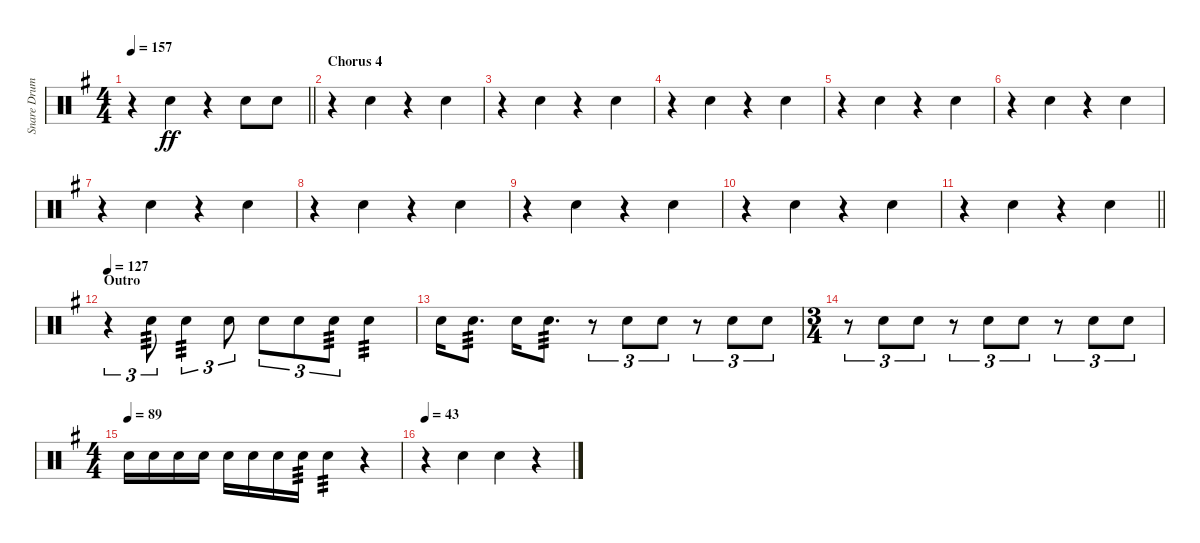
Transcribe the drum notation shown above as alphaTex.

\track ("Snare Drum" "Snare Drum") {instrument percussion}
\staff {score}
\articulation defaults
\ts (4 4)
\tempo 157
\clef neutral
\barLineRight lightlight
\ks g
r.4{dy ff} "Electric Snare (hit)".4 r.4 "Electric Snare (hit)".8 "Electric Snare (hit)".8 |
\section ("" "Chorus 4")
r.4 "Electric Snare (hit)".4 r.4 "Electric Snare (hit)".4 |
r.4 "Electric Snare (hit)".4 r.4 "Electric Snare (hit)".4 |
r.4 "Electric Snare (hit)".4 r.4 "Electric Snare (hit)".4 |
r.4 "Electric Snare (hit)".4 r.4 "Electric Snare (hit)".4 |
r.4 "Electric Snare (hit)".4 r.4 "Electric Snare (hit)".4 |
r.4 "Electric Snare (hit)".4 r.4 "Electric Snare (hit)".4 |
r.4 "Electric Snare (hit)".4 r.4 "Electric Snare (hit)".4 |
r.4 "Electric Snare (hit)".4 r.4 "Electric Snare (hit)".4 |
r.4 "Electric Snare (hit)".4 r.4 "Electric Snare (hit)".4 |
\barLineRight lightlight
r.4 "Electric Snare (hit)".4 r.4 "Electric Snare (hit)".4 |
\section ("" "Outro")
\tempo 120
\tempo 127
r.4{tu (3 2)} "Electric Snare (hit)".8{tu (3 2) tp 3} "Electric Snare (hit)".4{tu (3 2) tp 3} "Electric Snare (hit)".8{tu (3 2)} "Electric Snare (hit)".8{tu (3 2)} "Electric Snare (hit)".8{tu (3 2)} "Electric Snare (hit)".8{tu (3 2) tp 3} "Electric Snare (hit)".4{tp 3} |
"Electric Snare (hit)".16 "Electric Snare (hit)".8{d tp 3} "Electric Snare (hit)".16 "Electric Snare (hit)".8{d tp 3} r.8{tu (3 2)} "Electric Snare (hit)".8{tu (3 2)} "Electric Snare (hit)".8{tu (3 2)} r.8{tu (3 2)} "Electric Snare (hit)".8{tu (3 2)} "Electric Snare (hit)".8{tu (3 2)} |
\ts (3 4)
r.8{tu (3 2)} "Electric Snare (hit)".8{tu (3 2)} "Electric Snare (hit)".8{tu (3 2)} r.8{tu (3 2)} "Electric Snare (hit)".8{tu (3 2)} "Electric Snare (hit)".8{tu (3 2)} r.8{tu (3 2)} "Electric Snare (hit)".8{tu (3 2)} "Electric Snare (hit)".8{tu (3 2)} |
\ts (4 4)
\tempo (89)
"Electric Snare (hit)".16 "Electric Snare (hit)".16 "Electric Snare (hit)".16 "Electric Snare (hit)".16 "Electric Snare (hit)".16 "Electric Snare (hit)".16 "Electric Snare (hit)".16 "Electric Snare (hit)".16{tp 3} "Electric Snare (hit)".4{tp 3} r.4 |
\tempo 43
r.4 "Electric Snare (hit)".4 "Electric Snare (hit)".4 r.4
